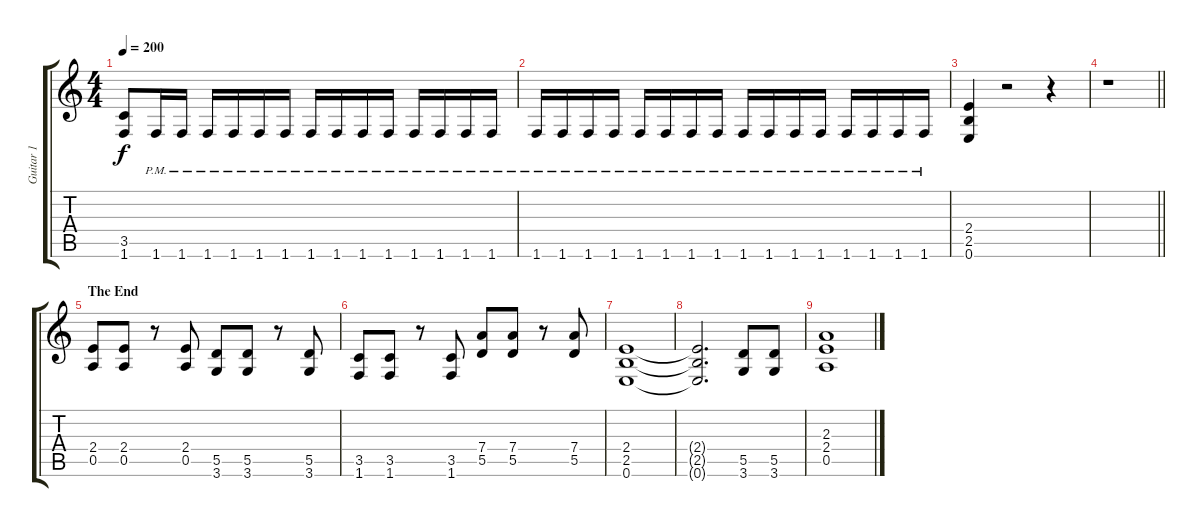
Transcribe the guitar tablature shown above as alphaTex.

\track ("Guitar 1" "Guitar 1") {instrument distortionguitar}
\staff {score tabs}
\tuning (E4 B3 G3 D3 A2 E2) {hide}
\ts (4 4)
\tempo 200
\clef g2
\ks c
(3.5 1.6).8{dy f} 1.6{pm}.16 1.6{pm}.16 1.6{pm}.16 1.6{pm}.16 1.6{pm}.16 1.6{pm}.16 1.6{pm}.16 1.6{pm}.16 1.6{pm}.16 1.6{pm}.16 1.6{pm}.16 1.6{pm}.16 1.6{pm}.16 1.6{pm}.16 |
1.6{pm}.16 1.6{pm}.16 1.6{pm}.16 1.6{pm}.16 1.6{pm}.16 1.6{pm}.16 1.6{pm}.16 1.6{pm}.16 1.6{pm}.16 1.6{pm}.16 1.6{pm}.16 1.6{pm}.16 1.6{pm}.16 1.6{pm}.16 1.6{pm}.16 1.6{pm}.16 |
(2.4 2.5 0.6).4 r.2 r.4 |
\barLineRight lightlight
r.1 |
\section ("" "The End")
(2.4 0.5).8 (2.4 0.5).8 r.8 (2.4 0.5).8 (5.5 3.6).8 (5.5 3.6).8 r.8 (5.5 3.6).8 |
(3.5 1.6).8 (3.5 1.6).8 r.8 (3.5 1.6).8 (7.4 5.5).8 (7.4 5.5).8 r.8 (7.4 5.5).8 |
(2.4 2.5 0.6).1 |
(2.4{t} 2.5{t} 0.6{t}).2{d} (5.5 3.6).8 (5.5 3.6).8 |
(2.3 2.4 0.5).1
